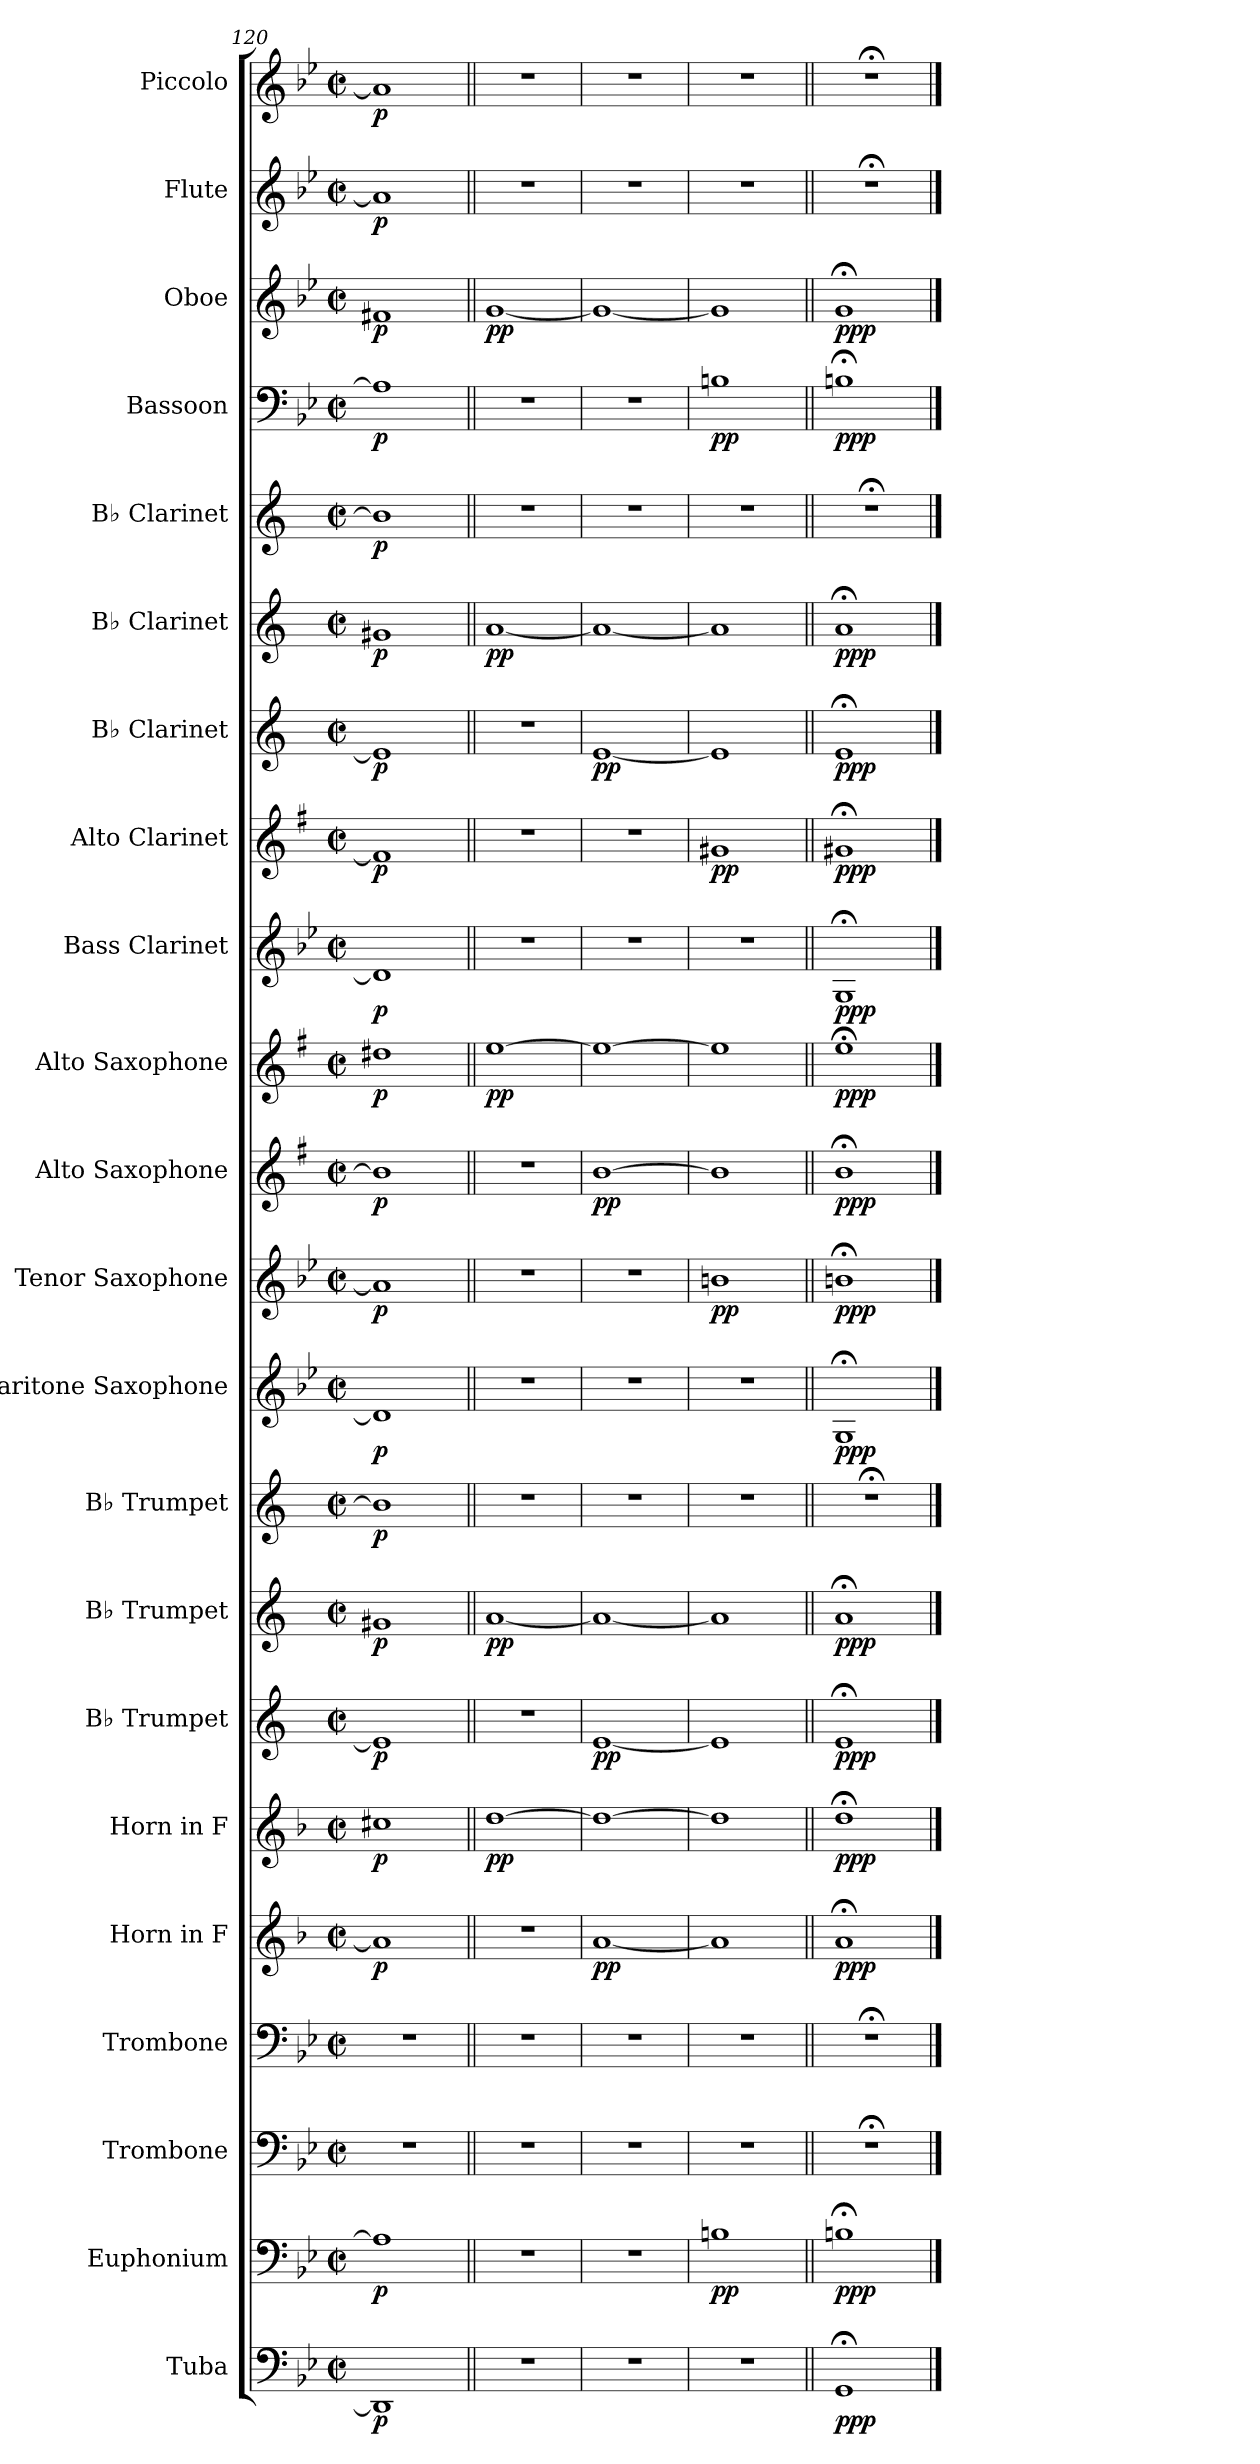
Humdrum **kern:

**kern	**dynam	**kern	**dynam	**kern	**kern	**kern	**dynam	**kern	**dynam	**kern	**dynam	**kern	**dynam	**kern	**dynam	**kern	**dynam	**kern	**dynam	**kern	**dynam	**kern	**dynam	**kern	**dynam	**kern	**dynam	**kern	**dynam	**kern	**dynam	**kern	**dynam	**kern	**dynam	**kern	**dynam	**kern	**dynam	**kern	**dynam
*part22	*part22	*part21	*part21	*part20	*part19	*part18	*part18	*part17	*part17	*part16	*part16	*part15	*part15	*part14	*part14	*part13	*part13	*part12	*part12	*part11	*part11	*part10	*part10	*part9	*part9	*part8	*part8	*part7	*part7	*part6	*part6	*part5	*part5	*part4	*part4	*part3	*part3	*part2	*part2	*part1	*part1
*staff22	*staff22	*staff21	*staff21	*staff20	*staff19	*staff18	*staff18	*staff17	*staff17	*staff16	*staff16	*staff15	*staff15	*staff14	*staff14	*staff13	*staff13	*staff12	*staff12	*staff11	*staff11	*staff10	*staff10	*staff9	*staff9	*staff8	*staff8	*staff7	*staff7	*staff6	*staff6	*staff5	*staff5	*staff4	*staff4	*staff3	*staff3	*staff2	*staff2	*staff1	*staff1
*I"Tuba	*	*I"Euphonium	*	*I"Trombone	*I"Trombone	*I"Horn in F	*	*I"Horn in F	*	*I"B♭ Trumpet	*	*I"B♭ Trumpet	*	*I"B♭ Trumpet	*	*I"Baritone Saxophone	*	*I"Tenor Saxophone	*	*I"Alto Saxophone	*	*I"Alto Saxophone	*	*I"Bass Clarinet	*	*I"Alto Clarinet	*	*I"B♭ Clarinet	*	*I"B♭ Clarinet	*	*I"B♭ Clarinet	*	*I"Bassoon	*	*I"Oboe	*	*I"Flute	*	*I"Piccolo	*
*I'Tba.	*	*I'Euph.	*	*I'Tbn.	*I'Tbn.	*	*	*	*	*I'B♭ Tpt.	*	*I'B♭ Tpt.	*	*I'B♭ Tpt.	*	*I'Bar. Sax.	*	*I'T. Sax.	*	*I'A. Sax.	*	*I'A. Sax.	*	*I'B. Cl.	*	*I'A. Cl.	*	*I'B♭ Cl.	*	*I'B♭ Cl.	*	*I'B♭ Cl.	*	*I'Bsn.	*	*I'Ob.	*	*I'Fl.	*	*I'Picc.	*
*clefF4	*	*clefF4	*	*clefF4	*clefF4	*clefG2	*	*clefG2	*	*clefG2	*	*clefG2	*	*clefG2	*	*clefG2	*	*clefG2	*	*clefG2	*	*clefG2	*	*clefG2	*	*clefG2	*	*clefG2	*	*clefG2	*	*clefG2	*	*clefF4	*	*clefG2	*	*clefG2	*	*clefG2	*
*	*	*	*	*	*	*ITrd4c7	*	*ITrd4c7	*	*ITrd1c2	*	*ITrd1c2	*	*ITrd1c2	*	*ITrd12c21	*	*ITrd8c14	*	*ITrd5c9	*	*ITrd5c9	*	*ITrd8c14	*	*ITrd5c9	*	*ITrd1c2	*	*ITrd1c2	*	*ITrd1c2	*	*	*	*	*	*	*	*ITrd-7c-12	*
*k[b-e-]	*	*k[b-e-]	*	*k[b-e-]	*k[b-e-]	*k[b-e-]	*	*k[b-e-]	*	*k[b-e-]	*	*k[b-e-]	*	*k[b-e-]	*	*k[b-e-]	*	*k[b-e-]	*	*k[b-e-]	*	*k[b-e-]	*	*k[b-e-]	*	*k[b-e-]	*	*k[b-e-]	*	*k[b-e-]	*	*k[b-e-]	*	*k[b-e-]	*	*k[b-e-]	*	*k[b-e-]	*	*k[b-e-]	*
*M2/2	*	*M2/2	*	*M2/2	*M2/2	*M2/2	*	*M2/2	*	*M2/2	*	*M2/2	*	*M2/2	*	*M2/2	*	*M2/2	*	*M2/2	*	*M2/2	*	*M2/2	*	*M2/2	*	*M2/2	*	*M2/2	*	*M2/2	*	*M2/2	*	*M2/2	*	*M2/2	*	*M2/2	*
*met(c|)	*	*met(c|)	*	*met(c|)	*met(c|)	*met(c|)	*	*met(c|)	*	*met(c|)	*	*met(c|)	*	*met(c|)	*	*met(c|)	*	*met(c|)	*	*met(c|)	*	*met(c|)	*	*met(c|)	*	*met(c|)	*	*met(c|)	*	*met(c|)	*	*met(c|)	*	*met(c|)	*	*met(c|)	*	*met(c|)	*	*met(c|)	*
*MM80	*	*MM80	*	*MM80	*MM80	*MM80	*	*MM80	*	*MM80	*	*MM80	*	*MM80	*	*MM80	*	*MM80	*	*MM80	*	*MM80	*	*MM80	*	*MM80	*	*MM80	*	*MM80	*	*MM80	*	*MM80	*	*MM80	*	*MM80	*	*MM80	*
=120	=120	=120	=120	=120	=120	=120	=120	=120	=120	=120	=120	=120	=120	=120	=120	=120	=120	=120	=120	=120	=120	=120	=120	=120	=120	=120	=120	=120	=120	=120	=120	=120	=120	=120	=120	=120	=120	=120	=120	=120	=120
!	!LO:DY:b	!	!LO:DY:b	!	!	!	!LO:DY:b	!	!LO:DY:b	!	!LO:DY:b	!	!LO:DY:b	!	!LO:DY:b	!	!LO:DY:b	!	!LO:DY:b	!	!LO:DY:b	!	!LO:DY:b	!	!LO:DY:b	!	!LO:DY:b	!	!LO:DY:b	!	!LO:DY:b	!	!LO:DY:b	!	!LO:DY:b	!	!LO:DY:b	!	!LO:DY:b	!	!LO:DY:b
1DDZ]	p	1AZ]	p	1r	1r	1dZ]	p	1f#XZ	p	1dZ]	p	1f#XZ	p	1aZ]	p	1DZ]	p	1AZ]	p	1dZ]	p	1f#XZ	p	1DZ]	p	1AZ]	p	1dZ]	p	1f#XZ	p	1aZ]	p	1AZ]	p	1f#XZ	p	1aZ]	p	1aaZ]	p
=121||	=121||	=121||	=121||	=121||	=121||	=121||	=121||	=121||	=121||	=121||	=121||	=121||	=121||	=121||	=121||	=121||	=121||	=121||	=121||	=121||	=121||	=121||	=121||	=121||	=121||	=121||	=121||	=121||	=121||	=121||	=121||	=121||	=121||	=121||	=121||	=121||	=121||	=121||	=121||	=121||	=121||
*	*	*	*	*	*	*	*	*	*	*	*	*	*	*	*	*	*	*	*	*	*	*	*	*	*	*	*	*	*	*	*	*	*	*	*	*	*	*	*	*MM80	*
!	!	!	!	!	!	!	!	!	!LO:DY:b	!	!	!	!LO:DY:b	!	!	!	!	!	!	!	!	!	!LO:DY:b	!	!	!	!	!	!	!	!LO:DY:b	!	!	!	!	!	!LO:DY:b	!	!	!	!
1r	.	1r	.	1r	1r	1r	.	[1g	pp	1r	.	[1g	pp	1r	.	1r	.	1r	.	1r	.	[1g	pp	1r	.	1r	.	1r	.	[1g	pp	1r	.	1r	.	[1g	pp	1r	.	1r	.
=122	=122	=122	=122	=122	=122	=122	=122	=122	=122	=122	=122	=122	=122	=122	=122	=122	=122	=122	=122	=122	=122	=122	=122	=122	=122	=122	=122	=122	=122	=122	=122	=122	=122	=122	=122	=122	=122	=122	=122	=122	=122
!	!	!	!	!	!	!	!LO:DY:b	!	!	!	!LO:DY:b	!	!	!	!	!	!	!	!	!	!LO:DY:b	!	!	!	!	!	!	!	!LO:DY:b	!	!	!	!	!	!	!	!	!	!	!	!
1r	.	1r	.	1r	1r	[1d	pp	1g_	.	[1d	pp	1g_	.	1r	.	1r	.	1r	.	[1d	pp	1g_	.	1r	.	1r	.	[1d	pp	1g_	.	1r	.	1r	.	1g_	.	1r	.	1r	.
=123	=123	=123	=123	=123	=123	=123	=123	=123	=123	=123	=123	=123	=123	=123	=123	=123	=123	=123	=123	=123	=123	=123	=123	=123	=123	=123	=123	=123	=123	=123	=123	=123	=123	=123	=123	=123	=123	=123	=123	=123	=123
!	!	!	!LO:DY:b	!	!	!	!	!	!	!	!	!	!	!	!	!	!	!	!LO:DY:b	!	!	!	!	!	!	!	!LO:DY:b	!	!	!	!	!	!	!	!LO:DY:b	!	!	!	!	!	!
1r	.	1BnZ	pp	1r	1r	1dZ]	.	1gZ]	.	1dZ]	.	1gZ]	.	1r	.	1r	.	1BnZ	pp	1dZ]	.	1gZ]	.	1r	.	1BnZ	pp	1dZ]	.	1gZ]	.	1r	.	1BnZ	pp	1gZ]	.	1r	.	1r	.
=124||	=124||	=124||	=124||	=124||	=124||	=124||	=124||	=124||	=124||	=124||	=124||	=124||	=124||	=124||	=124||	=124||	=124||	=124||	=124||	=124||	=124||	=124||	=124||	=124||	=124||	=124||	=124||	=124||	=124||	=124||	=124||	=124||	=124||	=124||	=124||	=124||	=124||	=124||	=124||	=124||	=124||
*	*	*	*	*	*	*	*	*	*	*	*	*	*	*	*	*	*	*	*	*	*	*	*	*	*	*	*	*	*	*	*	*	*	*	*	*	*	*	*	*MM36	*
!	!LO:DY:b	!	!LO:DY:b	!	!	!	!LO:DY:b	!	!LO:DY:b	!	!LO:DY:b	!	!LO:DY:b	!	!	!	!LO:DY:b	!	!LO:DY:b	!	!LO:DY:b	!	!LO:DY:b	!	!LO:DY:b	!	!LO:DY:b	!	!LO:DY:b	!	!LO:DY:b	!	!	!	!LO:DY:b	!	!LO:DY:b	!	!	!	!
1GG;<	ppp	1Bn;<	ppp	1r;<	1r;<	1d;<	ppp	1g;<	ppp	1d;<	ppp	1g;<	ppp	1r;<	.	1GG;<	ppp	1Bn;<	ppp	1d;<	ppp	1g;<	ppp	1GG;<	ppp	1Bn;<	ppp	1d;<	ppp	1g;<	ppp	1r;<	.	1Bn;<	ppp	1g;<	ppp	1r;<	.	1r;<	.
==	==	==	==	==	==	==	==	==	==	==	==	==	==	==	==	==	==	==	==	==	==	==	==	==	==	==	==	==	==	==	==	==	==	==	==	==	==	==	==	==	==
*-	*-	*-	*-	*-	*-	*-	*-	*-	*-	*-	*-	*-	*-	*-	*-	*-	*-	*-	*-	*-	*-	*-	*-	*-	*-	*-	*-	*-	*-	*-	*-	*-	*-	*-	*-	*-	*-	*-	*-	*-	*-
